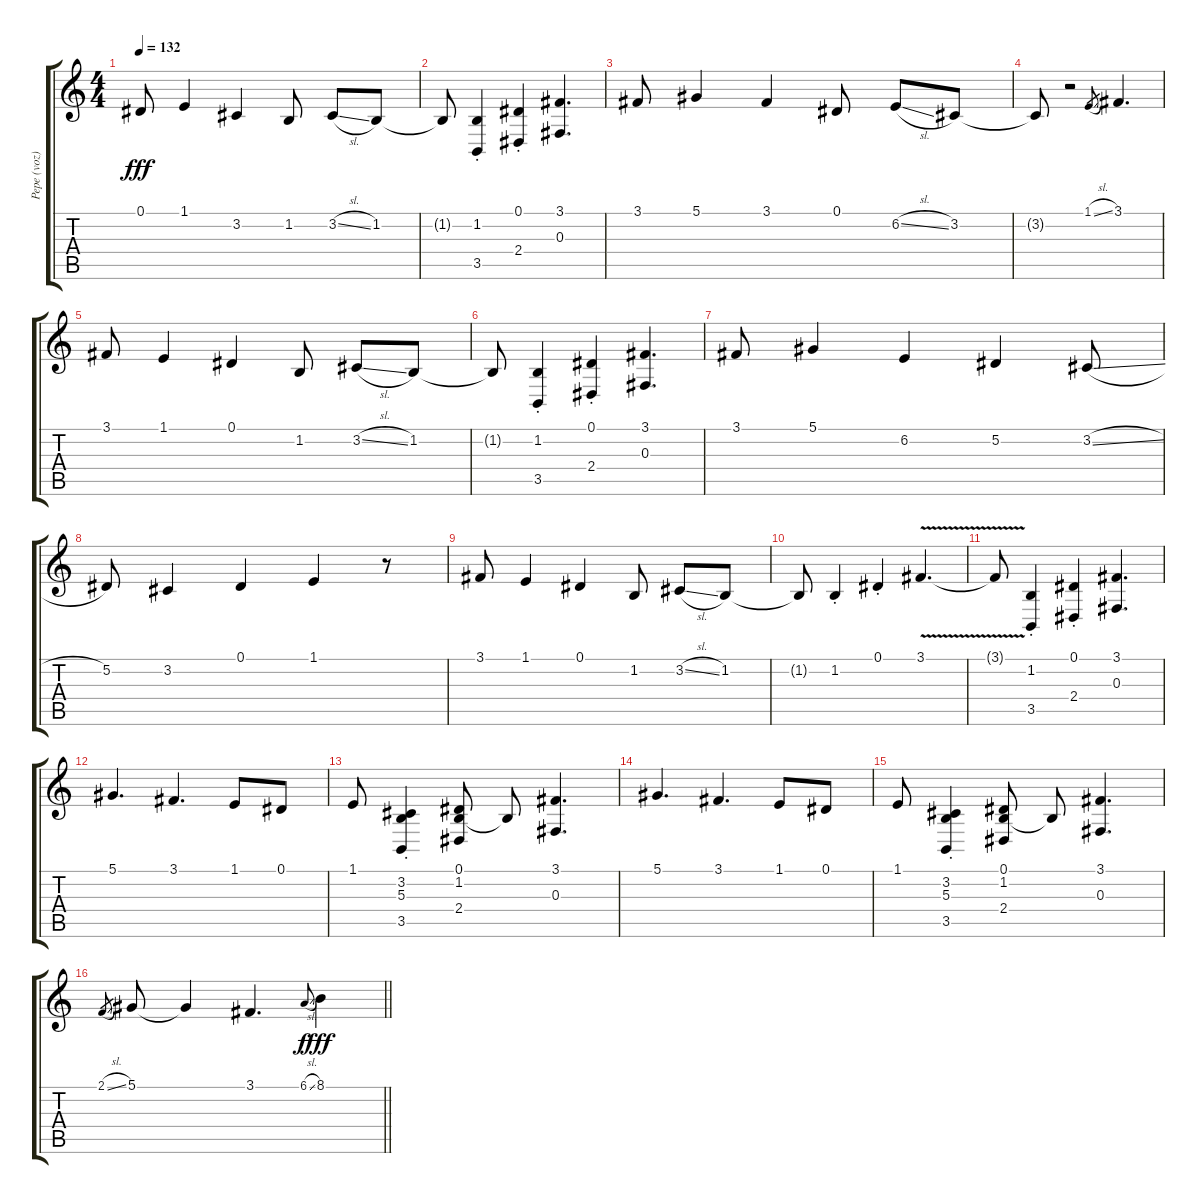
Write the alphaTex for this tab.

\track ("Pepe (voz)" "Pepe (voz)") {instrument tenorsax}
\staff {score tabs}
\tuning (Eb4 Bb3 Gb3 Db3 Ab2 Eb2) {hide}
\ts (4 4)
\tempo 132
\clef g2
\ks c
0.1.8{dy fff} 1.1.4 3.2.4 1.2.8 3.2{sl}.8 1.2.8 |
1.2{t}.8 (1.2{st} 3.5{st}).4 (0.1{st} 2.4{st}).4 (3.1 0.3).4{d} |
3.1.8 5.1.4 3.1.4 0.1.8 6.2{sl}.8 3.2.8 |
3.2{t}.8 r.2 1.1{sl}.8{gr} 3.1.4{d} |
3.1.8 1.1.4 0.1.4 1.2.8 3.2{sl}.8 1.2.8 |
1.2{t}.8 (1.2{st} 3.5{st}).4 (0.1{st} 2.4{st}).4 (3.1 0.3).4{d} |
3.1.8 5.1.4 6.2.4 5.2.4 3.2{sl}.8 |
5.2.8 3.2.4 0.1.4 1.1.4 r.8 |
3.1.8 1.1.4 0.1.4 1.2.8 3.2{sl}.8 1.2.8 |
1.2{t}.8 1.2{st}.4 0.1{st}.4 3.1{v}.4{d} |
3.1{t}.8 (1.2{st} 3.5{st}).4 (0.1{st} 2.4{st}).4 (3.1 0.3).4{d} |
5.1.4{d} 3.1.4{d} 1.1.8 0.1.8 |
1.1.8 (3.2 5.3{st} 3.5{st}).4 (0.1 1.2 2.4).8 1.2{t}.8 (3.1 0.3).4{d} |
5.1.4{d} 3.1.4{d} 1.1.8 0.1.8 |
1.1.8 (3.2 5.3{st} 3.5{st}).4 (0.1 1.2 2.4).8 1.2{t}.8 (3.1 0.3).4{d} |
\barLineRight lightlight
2.1{sl}.8{gr} 5.1.8 5.1{t}.4 3.1.4{d} 6.1{sl}.8{gr onbeat dy f} 8.1.4{dy fff}
